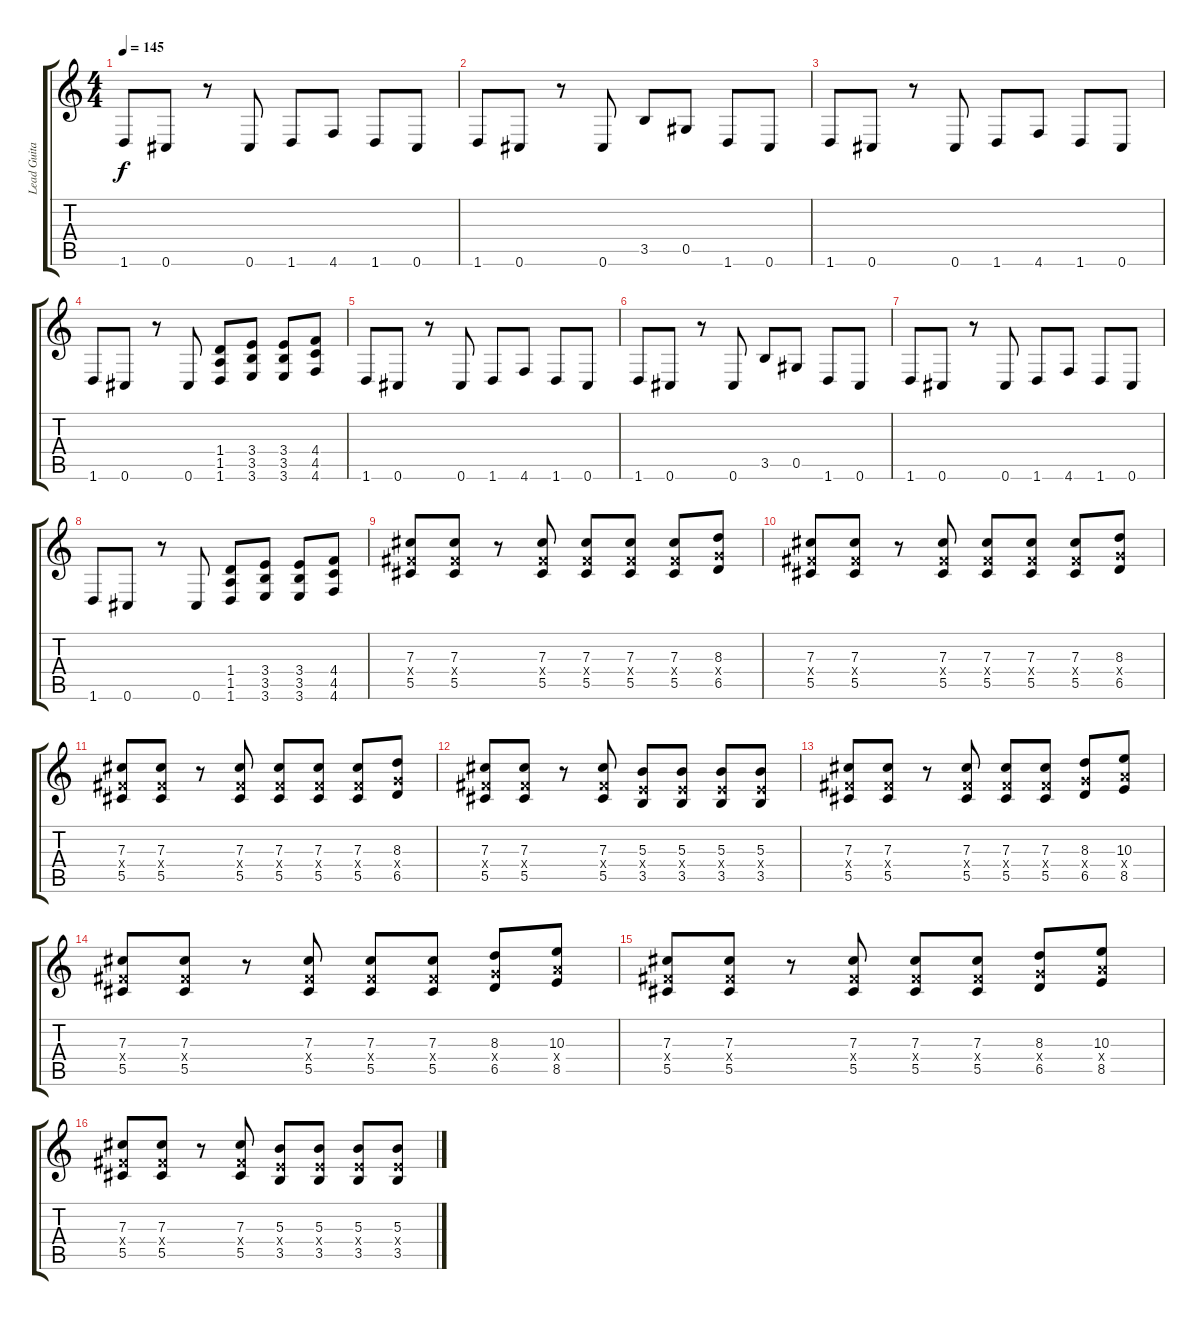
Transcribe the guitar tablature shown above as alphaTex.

\track ("Lead Guitar" "Lead Guita") {instrument distortionguitar}
\staff {score tabs}
\tuning (Eb4 Bb3 Gb3 Db3 Ab2 Db2) {hide}
\ts (4 4)
\tempo 145
\clef g2
\ks c
1.6.8{dy f} 0.6.8 r.8 0.6.8 1.6.8 4.6.8 1.6.8 0.6.8 |
1.6.8 0.6.8 r.8 0.6.8 3.5.8 0.5.8 1.6.8 0.6.8 |
1.6.8 0.6.8 r.8 0.6.8 1.6.8 4.6.8 1.6.8 0.6.8 |
1.6.8 0.6.8 r.8 0.6.8 (1.4 1.5 1.6).8 (3.4 3.5 3.6).8 (3.4 3.5 3.6).8 (4.4 4.5 4.6).8 |
1.6.8 0.6.8 r.8 0.6.8 1.6.8 4.6.8 1.6.8 0.6.8 |
1.6.8 0.6.8 r.8 0.6.8 3.5.8 0.5.8 1.6.8 0.6.8 |
1.6.8 0.6.8 r.8 0.6.8 1.6.8 4.6.8 1.6.8 0.6.8 |
1.6.8 0.6.8 r.8 0.6.8 (1.4 1.5 1.6).8 (3.4 3.5 3.6).8 (3.4 3.5 3.6).8 (4.4 4.5 4.6).8 |
(7.3 5.4{x} 5.5).8 (7.3 5.4{x} 5.5).8 r.8 (7.3 5.4{x} 5.5).8 (7.3 5.4{x} 5.5).8 (7.3 5.4{x} 5.5).8 (7.3 5.4{x} 5.5).8 (8.3 6.4{x} 6.5).8 |
(7.3 5.4{x} 5.5).8 (7.3 5.4{x} 5.5).8 r.8 (7.3 5.4{x} 5.5).8 (7.3 5.4{x} 5.5).8 (7.3 5.4{x} 5.5).8 (7.3 5.4{x} 5.5).8 (8.3 6.4{x} 6.5).8 |
(7.3 5.4{x} 5.5).8 (7.3 5.4{x} 5.5).8 r.8 (7.3 5.4{x} 5.5).8 (7.3 5.4{x} 5.5).8 (7.3 5.4{x} 5.5).8 (7.3 5.4{x} 5.5).8 (8.3 6.4{x} 6.5).8 |
(7.3 5.4{x} 5.5).8 (7.3 5.4{x} 5.5).8 r.8 (7.3 5.4{x} 5.5).8 (5.3 3.4{x} 3.5).8 (5.3 3.4{x} 3.5).8 (5.3 3.4{x} 3.5).8 (5.3 3.4{x} 3.5).8 |
(7.3 5.4{x} 5.5).8 (7.3 5.4{x} 5.5).8 r.8 (7.3 5.4{x} 5.5).8 (7.3 5.4{x} 5.5).8 (7.3 5.4{x} 5.5).8 (8.3 6.4{x} 6.5).8 (10.3 8.4{x} 8.5).8 |
(7.3 5.4{x} 5.5).8 (7.3 5.4{x} 5.5).8 r.8 (7.3 5.4{x} 5.5).8 (7.3 5.4{x} 5.5).8 (7.3 5.4{x} 5.5).8 (8.3 6.4{x} 6.5).8 (10.3 8.4{x} 8.5).8 |
(7.3 5.4{x} 5.5).8 (7.3 5.4{x} 5.5).8 r.8 (7.3 5.4{x} 5.5).8 (7.3 5.4{x} 5.5).8 (7.3 5.4{x} 5.5).8 (8.3 6.4{x} 6.5).8 (10.3 8.4{x} 8.5).8 |
(7.3 5.4{x} 5.5).8 (7.3 5.4{x} 5.5).8 r.8 (7.3 5.4{x} 5.5).8 (5.3 3.4{x} 3.5).8 (5.3 3.4{x} 3.5).8 (5.3 3.4{x} 3.5).8 (5.3 3.4{x} 3.5).8
